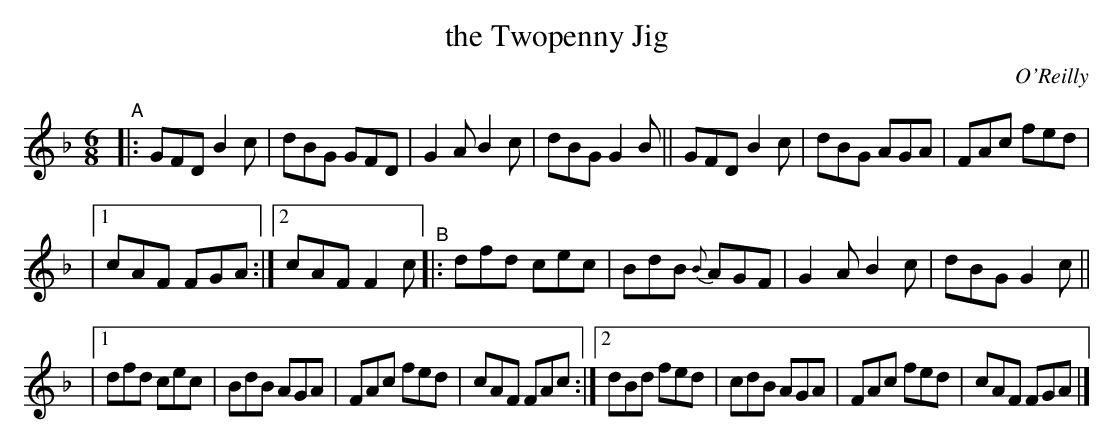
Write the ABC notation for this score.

X:1
T: the Twopenny Jig
O: O'Reilly
M: 6/8
L: 1/8
K: Gdor	% ending on F
"^A"\
|: GFD B2c | dBG GFD | G2A B2c | dBG G2B || GFD B2c | dBG AGA | FAc fed |
|[1 cAF FGA :|[2 cAF F2c "^B"|: dfd cec | BdB {B}AGF | G2A B2c | dBG G2c ||
|[1 dfd cec | BdB AGA | FAc fed | cAF FAc :|[2 dBd fed | cdB AGA | FAc fed | cAF FGA |]
